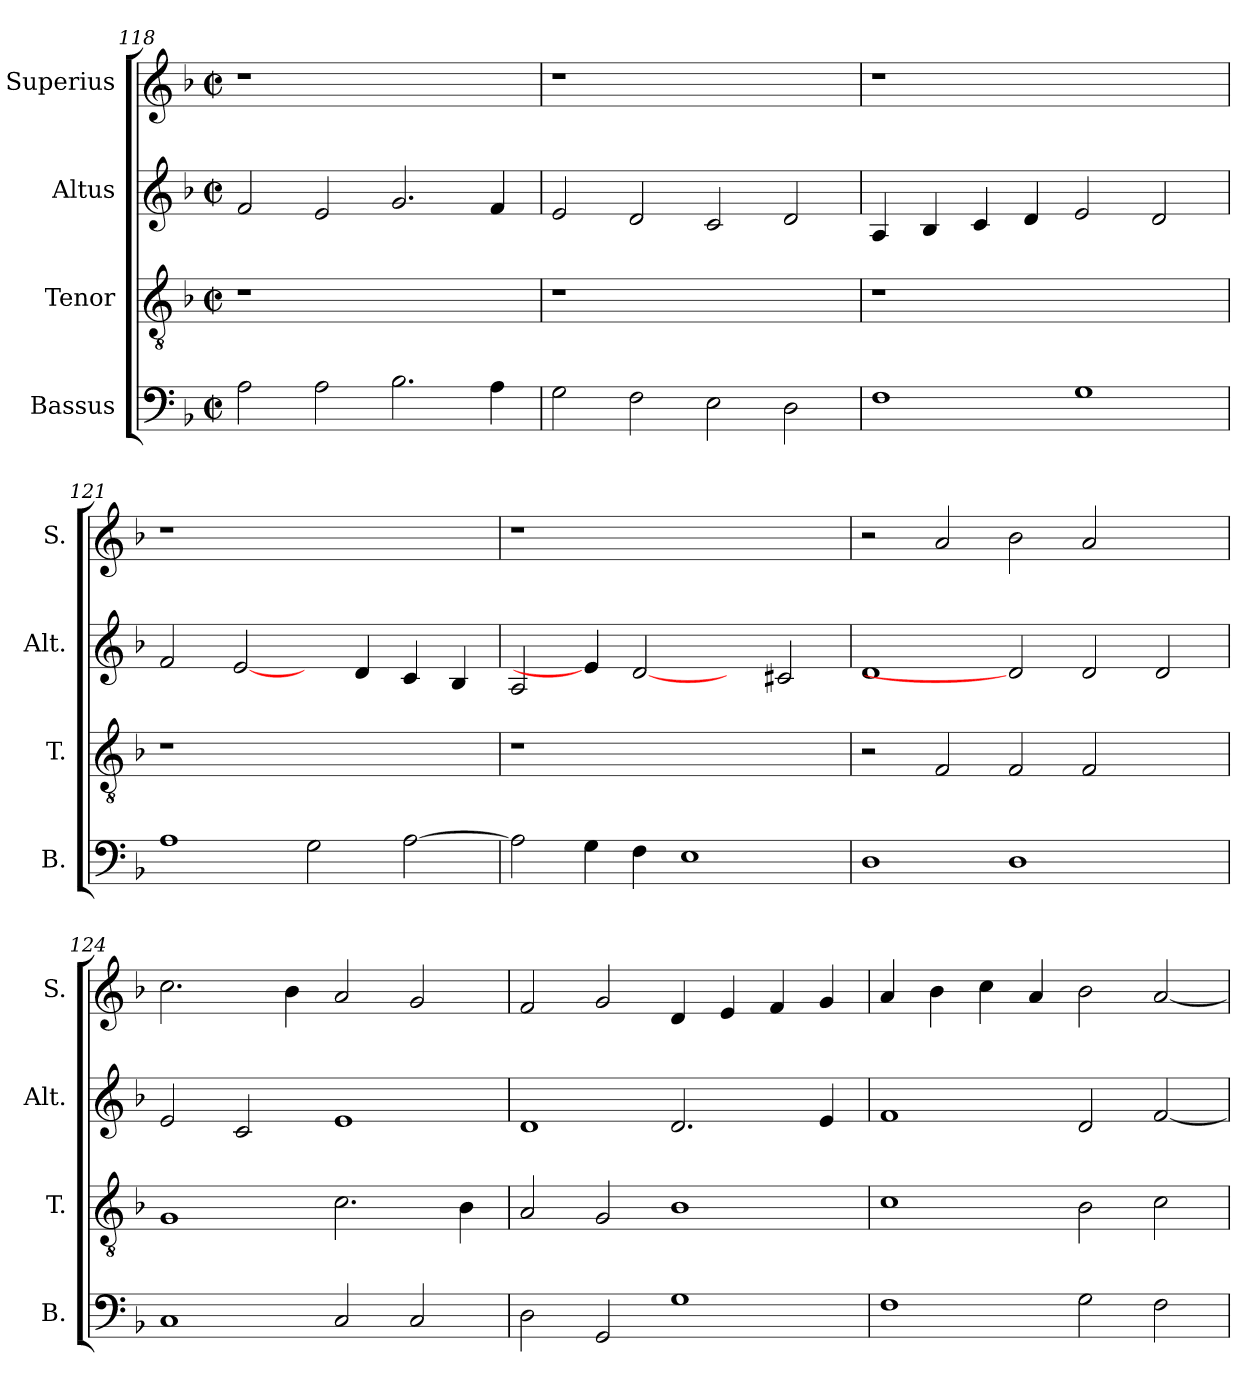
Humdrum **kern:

**kern	**kern	**kern	**kern
*part4	*part3	*part2	*part1
*staff4	*staff3	*staff2	*staff1
*I"Bassus	*I"Tenor	*I"Altus	*I"Superius
*I'B.	*I'T.	*I'Alt.	*I'S.
*clefF4	*clefGv2	*clefG2	*clefG2
*	*ITrd7c12	*	*
*k[b-]	*k[b-]	*k[b-]	*k[b-]
*F:	*F:	*F:	*F:
*M2/2	*M2/2	*M2/2	*M2/2
*met(c|)	*met(c|)	*met(c|)	*met(c|)
=118	=118	=118	=118
!	!LO:N:vis=1	!	!LO:N:vis=1
2Ai\	1r	2fi/	1r
2Ai\	.	2ei/	.
2.B-i\	1ryy	2.gi/	1ryy
4Ai\	.	4fi/	.
!!LO:PB:g=z
=119	=119	=119	=119
!	!LO:N:vis=1	!	!LO:N:vis=1
2Gi\	1r	2ei/	1r
2Fi\	.	2di/	.
2Ei\	1ryy	2ci/	1ryy
2Di\	.	2di/	.
=120	=120	=120	=120
!	!LO:N:vis=1	!	!LO:N:vis=1
1Fi	1r	4Ai/	1r
.	.	4B-i/	.
.	.	4ci/	.
.	.	4di/	.
1Gi	1ryy	2ei/	1ryy
.	.	2di/	.
=121	=121	=121	=121
!	!LO:N:vis=1	!	!LO:N:vis=1
1Ai	1r	2fi/	1r
.	.	[2ei/	.
2Gi\	1ryy	4ryy	1ryy
.	.	4di/	.
[>2Ai\	.	4ci/	.
.	.	4B-i/	.
=122	=122	=122	=122
!	!LO:N:vis=1	!	!LO:N:vis=1
2Ai\]	1r	2Ai/	1r
4Gi\	.	4ei/]	.
4Fi\	.	[2di	.
1Ei	1ryy	.	1ryy
.	.	4ryy	.
.	.	2c#Xi/	.
=123	=123	=123	=123
1Di	2r	1di	2r
.	2FFi/	.	2ai/
1Di	2FFi/	2di]	2b-i\
.	2FFi/	2di/	2ai/
2ryy	2ryy	2di/	2ryy
!!LO:LB:g=z
=124	=124	=124	=124
1Ci	1GGi	2ei/	2.cci\
.	.	2ci/	.
.	.	.	4b-i\
2Ci/	2.Ci\	1ei	2ai/
2Ci/	.	.	2gi/
.	4BB-i\	.	.
=125	=125	=125	=125
2Di\	2AAi/	1di	2fi/
2GGi/	2GGi/	.	2gi/
1Gi	1BB-i	2.di/	4di/
.	.	.	4ei/
.	.	.	4fi/
.	.	4ei/	4gi/
=126	=126	=126	=126
1Fi	1Ci	1fi	4ai/
.	.	.	4b-i\
.	.	.	4cci\
.	.	.	4ai/
2Gi\	2BB-i\	2di/	2b-i\
2Fi\	2Ci\	[<2fi/	[<2ai/
=	=	=	=
*-	*-	*-	*-
